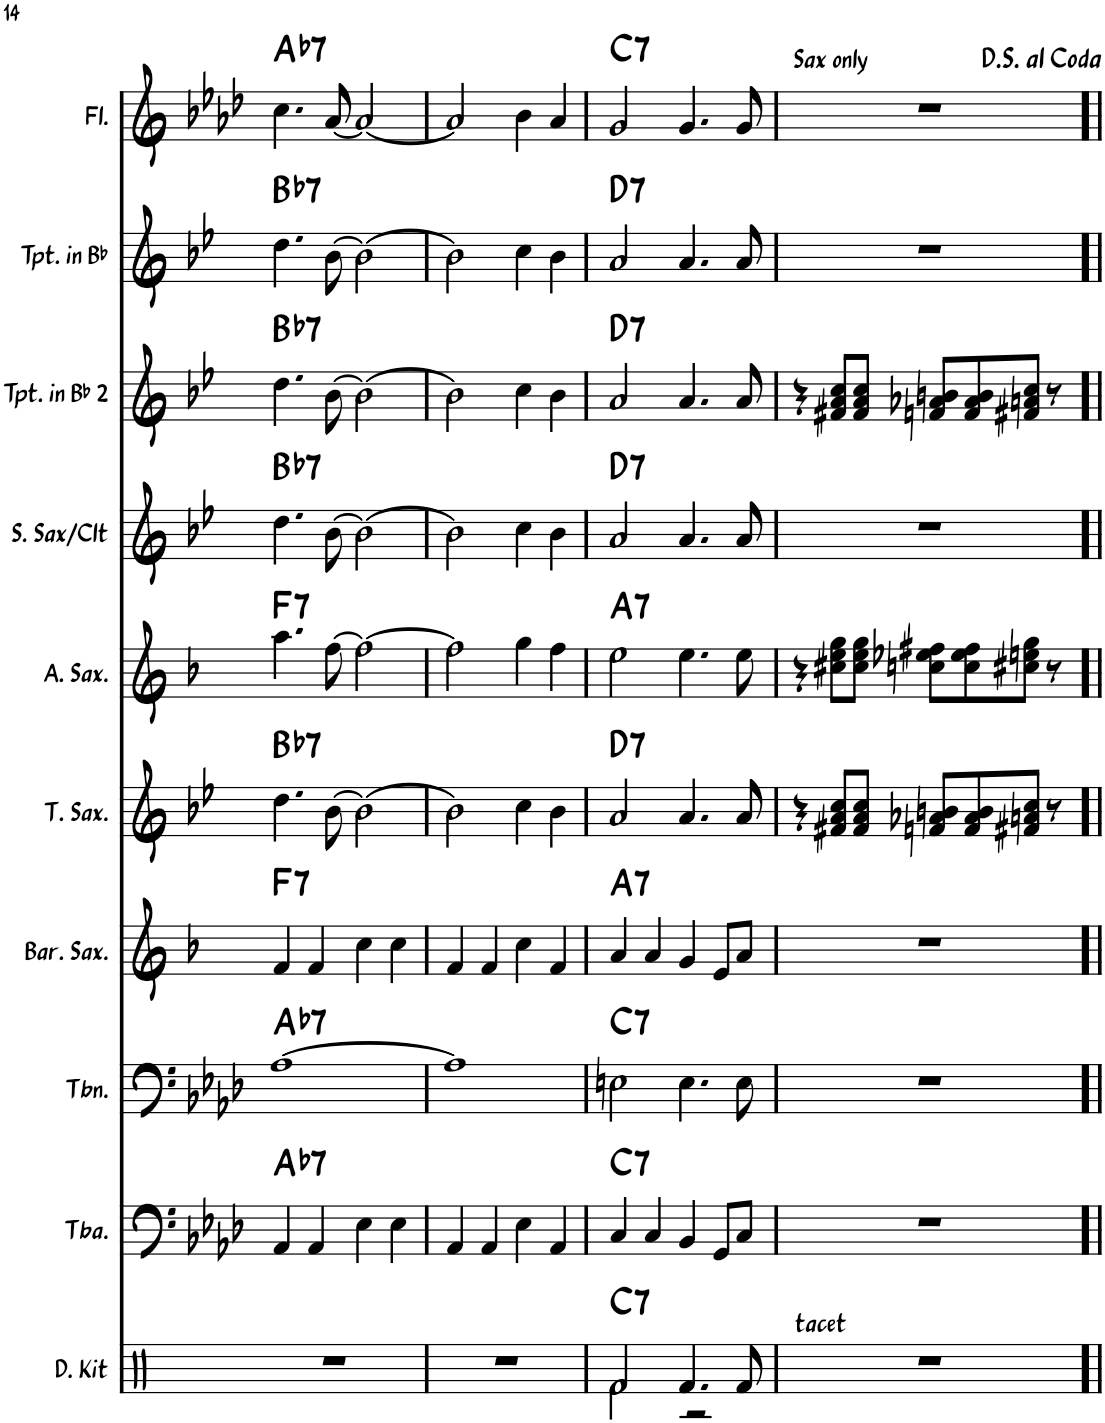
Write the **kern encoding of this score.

**kern	**harte	**kern	**harte	**kern	**harte	**kern	**harte	**kern	**harte	**kern	**harte	**kern	**harte	**kern	**harte	**kern	**harte	**kern	**harte
*part10	*part10	*part9	*part9	*part8	*part8	*part7	*part7	*part6	*part6	*part5	*part5	*part4	*part4	*part3	*part3	*part2	*part2	*part1	*part1
*staff10	*	*staff9	*	*staff8	*	*staff7	*	*staff6	*	*staff5	*	*staff4	*	*staff3	*	*staff2	*	*staff1	*
*I"Drum Kit	*	*I"Tuba	*	*I"Trombone	*	*I"Baritone Saxophone	*	*I"Tenor Saxophone	*	*I"Alto Saxophone	*	*I"Soprano Saxophone	*	*I"Trumpet in Bb 2	*	*I"Trumpet in Bb	*	*I"Flute	*
*I'D. Kit	*	*I'Tba.	*	*I'Tbn.	*	*I'Bar. Sax.	*	*I'T. Sax.	*	*I'A. Sax.	*	*	*	*I'Tpt. in Bb 2	*	*I'Tpt. in Bb	*	*I'Fl.	*
!!LO:PB:g=z
*clefX	*	*clefF4	*	*clefF4	*	*clefG2	*	*clefG2	*	*clefG2	*	*clefG2	*	*clefG2	*	*clefG2	*	*clefG2	*
*	*	*	*	*	*	*Trd12c21	*	*Trd8c14	*	*Trd5c9	*	*Trd1c2	*	*Trd1c2	*	*Trd1c2	*	*	*
*k[]	*	*k[b-e-a-d-]	*	*k[b-e-a-d-]	*	*k[b-]	*	*k[b-e-]	*	*k[b-]	*	*k[b-e-]	*	*k[b-e-]	*	*k[b-e-]	*	*k[b-e-a-d-]	*
*M2/2	*	*M2/2	*	*M2/2	*	*M2/2	*	*M2/2	*	*M2/2	*	*M2/2	*	*M2/2	*	*M2/2	*	*M2/2	*
*met(c|)	*	*met(c|)	*	*met(c|)	*	*met(c|)	*	*met(c|)	*	*met(c|)	*	*met(c|)	*	*met(c|)	*	*met(c|)	*	*met(c|)	*
=33	=33	=33	=33	=33	=33	=33	=33	=33	=33	=33	=33	=33	=33	=33	=33	=33	=33	=33	=33
!	!	!	!LO:H:kt=7	!	!LO:H:kt=7	!	!LO:H:kt=7	!	!LO:H:kt=7	!	!LO:H:kt=7	!	!LO:H:kt=7	!	!LO:H:kt=7	!	!LO:H:kt=7	!	!LO:H:kt=7
1r	.	4AA-/	Ab:7	[1A-	Ab:7	4f/	F:7	4.dd\	Bb:7	4.aa\	F:7	4.dd\	Bb:7	4.dd\	Bb:7	4.dd\	Bb:7	4.cc\	Ab:7
.	.	4AA-/	.	.	.	4f/	.	.	.	.	.	.	.	.	.	.	.	.	.
.	.	.	.	.	.	.	.	[8b-\	.	[8ff\	.	[8b-\	.	[8b-\	.	[8b-\	.	[8a-/	.
.	.	4E-\	.	.	.	4cc\	.	2b-\_	.	2ff\_	.	2b-\_	.	2b-\_	.	2b-\_	.	2a-/_	.
.	.	4E-\	.	.	.	4cc\	.	.	.	.	.	.	.	.	.	.	.	.	.
=34	=34	=34	=34	=34	=34	=34	=34	=34	=34	=34	=34	=34	=34	=34	=34	=34	=34	=34	=34
1r	.	4AA-/	.	1A-]	.	4f/	.	2b-\]	.	2ff\]	.	2b-\]	.	2b-\]	.	2b-\]	.	2a-/]	.
.	.	4AA-/	.	.	.	4f/	.	.	.	.	.	.	.	.	.	.	.	.	.
.	.	4E-\	.	.	.	4cc\	.	4cc\	.	4gg\	.	4cc\	.	4cc\	.	4cc\	.	4b-\	.
.	.	4AA-/	.	.	.	4f/	.	4b-\	.	4ff\	.	4b-\	.	4b-\	.	4b-\	.	4a-/	.
=35	=35	=35	=35	=35	=35	=35	=35	=35	=35	=35	=35	=35	=35	=35	=35	=35	=35	=35	=35
*^	*	*	*	*	*	*	*	*	*	*	*	*	*	*	*	*	*	*	*
!	!	!LO:H:kt=7	!	!LO:H:kt=7	!	!LO:H:kt=7	!	!LO:H:kt=7	!	!LO:H:kt=7	!	!LO:H:kt=7	!	!LO:H:kt=7	!	!LO:H:kt=7	!	!LO:H:kt=7	!	!LO:H:kt=7
2Rf/	2Rf\	C:7	4C/	C:7	2En\	C:7	4a/	A:7	2a/	D:7	2ee\	A:7	2a/	D:7	2a/	D:7	2a/	D:7	2g/	C:7
.	.	.	4C/	.	.	.	4a/	.	.	.	.	.	.	.	.	.	.	.	.	.
4.Rf/	2r	.	4BB-/	.	4.E\	.	4g/	.	4.a/	.	4.ee\	.	4.a/	.	4.a/	.	4.a/	.	4.g/	.
.	.	.	8GG/L	.	.	.	8e/L	.	.	.	.	.	.	.	.	.	.	.	.	.
8Rf/	.	.	8C/J	.	8E\	.	8a/J	.	8a/	.	8ee\	.	8a/	.	8a/	.	8a/	.	8g/	.
*v	*v	*	*	*	*	*	*	*	*	*	*	*	*	*	*	*	*	*	*	*
=36	=36	=36	=36	=36	=36	=36	=36	=36	=36	=36	=36	=36	=36	=36	=36	=36	=36	=36	=36
!LO:TX:a:t=tacet	!	!	!	!	!	!	!	!	!	!	!	!	!	!	!	!	!	!	!
1r	.	1r	.	1r	.	1r	.	4r	.	4r	.	1r	.	4r	.	1r	.	1r	.
.	.	.	.	.	.	.	.	8f#X/ 8a/ 8cc/L	.	8cc#X\ 8ee\ 8gg\L	.	.	.	8f#X/ 8a/ 8cc/L	.	.	.	.	.
.	.	.	.	.	.	.	.	8f#/ 8a/ 8cc/J	.	8cc#\ 8ee\ 8gg\J	.	.	.	8f#/ 8a/ 8cc/J	.	.	.	.	.
.	.	.	.	.	.	.	.	8fn/ 8a-X/ 8bn/L	.	8ccn\ 8ee-X\ 8ff#X\L	.	.	.	8fn/ 8a-X/ 8bn/L	.	.	.	.	.
.	.	.	.	.	.	.	.	8f/ 8a-/ 8b/	.	8cc\ 8ee-\ 8ff#\	.	.	.	8f/ 8a-/ 8b/	.	.	.	.	.
.	.	.	.	.	.	.	.	8f#X/ 8an/ 8cc/J	.	8cc#X\ 8een\ 8gg\J	.	.	.	8f#X/ 8an/ 8cc/J	.	.	.	.	.
.	.	.	.	.	.	.	.	8r	.	8r	.	.	.	8r	.	.	.	.	.
=!|	=!|	=!|	=!|	=!|	=!|	=!|	=!|	=!|	=!|	=!|	=!|	=!|	=!|	=!|	=!|	=!|	=!|	=!|	=!|
*-	*-	*-	*-	*-	*-	*-	*-	*-	*-	*-	*-	*-	*-	*-	*-	*-	*-	*-	*-
